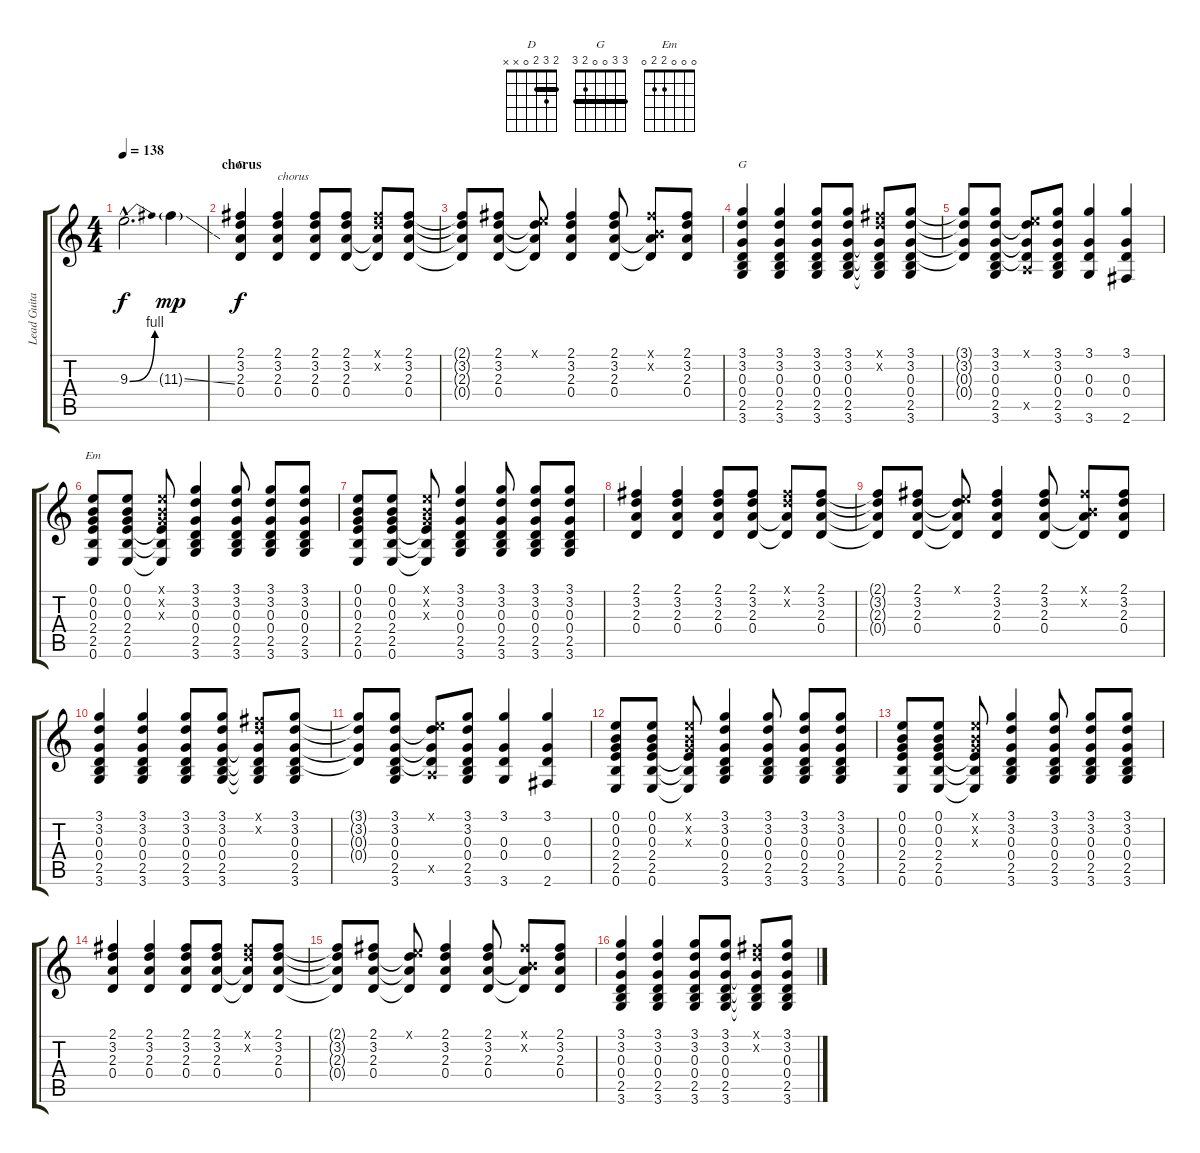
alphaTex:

\track ("Lead Guitar" "Lead Guita") {instrument distortionguitar}
\staff {score tabs}
\tuning (E4 B3 G3 D3 A2 E2) {hide}
\chord ("D" 2 3 2 0 x x) {barre 2}
\chord ("G" 3 3 0 0 2 3) {barre 3}
\chord ("Em" 0 0 0 2 2 0)
\ts (4 4)
\tempo 138
\clef g2
\ks c
9.3{be (bend 0 0 60 4) hac}.2{d dy f} 11.3{ss g}.4{dy mp} |
\section ("" "chorus")
(2.1 3.2 2.3 0.4).4{ch "D" dy f volume 9} (2.1 3.2 2.3 0.4).4{txt "chorus"} (2.1 3.2 2.3 0.4).8 (2.1 3.2 2.3 0.4).8 (2.1{x} 3.2{x} 2.3{t} 0.4{t}).8 (2.1 3.2 2.3 0.4).8 |
(2.1{t} 3.2{t} 2.3{t} 0.4{t}).8 (2.1 3.2 2.3 0.4).8 (0.1{x} 3.2{t} 2.3{t} 0.4{t}).8 (2.1 3.2 2.3 0.4).4 (2.1 3.2 2.3 0.4).8 (2.1{x} 0.2{x} 2.3{t} 0.4{t}).8 (2.1 3.2 2.3 0.4).8 |
(3.1 3.2 0.3 0.4 2.5 3.6).4{ch "G" volume 9} (3.1 3.2 0.3 0.4 2.5 3.6).4 (3.1 3.2 0.3 0.4 2.5 3.6).8 (3.1 3.2 0.3 0.4 2.5 3.6).8 (2.1{x} 3.2{x} 0.3{t} 0.4{t} 2.5{t} 3.6{t}).8 (3.1 3.2 0.3 0.4 2.5 3.6).8 |
(3.1{t} 3.2{t} 0.3{t} 0.4{t}).8 (3.1 3.2 0.3 0.4 2.5 3.6).8 (0.1{x} 3.2{t} 0.3{t} 0.4{t} 0.5{x}).8 (3.1 3.2 0.3 0.4 2.5 3.6).8 (3.1 0.3 0.4 3.6).4 (3.1 0.3 0.4 2.6).4 |
(0.1 0.2 0.3 2.4 2.5 0.6).8{ch "Em" volume 10} (0.1 0.2 0.3 2.4 2.5 0.6).8 (0.1{x} 0.2{x} 0.3{x} 2.4{t} 2.5{t} 0.6{t}).8 (3.1 3.2 0.3 0.4 2.5 3.6).4 (3.1 3.2 0.3 0.4 2.5 3.6).8 (3.1 3.2 0.3 0.4 2.5 3.6).8 (3.1 3.2 0.3 0.4 2.5 3.6).8 |
(0.1 0.2 0.3 2.4 2.5 0.6).8 (0.1 0.2 0.3 2.4 2.5 0.6).8 (0.1{x} 0.2{x} 0.3{x} 2.4{t} 2.5{t} 0.6{t}).8 (3.1 3.2 0.3 0.4 2.5 3.6).4 (3.1 3.2 0.3 0.4 2.5 3.6).8 (3.1 3.2 0.3 0.4 2.5 3.6).8 (3.1 3.2 0.3 0.4 2.5 3.6).8 |
(2.1 3.2 2.3 0.4).4{volume 10} (2.1 3.2 2.3 0.4).4 (2.1 3.2 2.3 0.4).8 (2.1 3.2 2.3 0.4).8 (2.1{x} 3.2{x} 2.3{t} 0.4{t}).8 (2.1 3.2 2.3 0.4).8 |
(2.1{t} 3.2{t} 2.3{t} 0.4{t}).8 (2.1 3.2 2.3 0.4).8 (0.1{x} 3.2{t} 2.3{t} 0.4{t}).8 (2.1 3.2 2.3 0.4).4 (2.1 3.2 2.3 0.4).8 (2.1{x} 0.2{x} 2.3{t} 0.4{t}).8 (2.1 3.2 2.3 0.4).8 |
(3.1 3.2 0.3 0.4 2.5 3.6).4{volume 9} (3.1 3.2 0.3 0.4 2.5 3.6).4 (3.1 3.2 0.3 0.4 2.5 3.6).8 (3.1 3.2 0.3 0.4 2.5 3.6).8 (2.1{x} 3.2{x} 0.3{t} 0.4{t} 2.5{t} 3.6{t}).8 (3.1 3.2 0.3 0.4 2.5 3.6).8 |
(3.1{t} 3.2{t} 0.3{t} 0.4{t}).8 (3.1 3.2 0.3 0.4 2.5 3.6).8 (0.1{x} 3.2{t} 0.3{t} 0.4{t} 0.5{x}).8 (3.1 3.2 0.3 0.4 2.5 3.6).8 (3.1 0.3 0.4 3.6).4 (3.1 0.3 0.4 2.6).4 |
(0.1 0.2 0.3 2.4 2.5 0.6).8{volume 9} (0.1 0.2 0.3 2.4 2.5 0.6).8 (0.1{x} 0.2{x} 0.3{x} 2.4{t} 2.5{t} 0.6{t}).8 (3.1 3.2 0.3 0.4 2.5 3.6).4 (3.1 3.2 0.3 0.4 2.5 3.6).8 (3.1 3.2 0.3 0.4 2.5 3.6).8 (3.1 3.2 0.3 0.4 2.5 3.6).8 |
(0.1 0.2 0.3 2.4 2.5 0.6).8{volume 9} (0.1 0.2 0.3 2.4 2.5 0.6).8 (0.1{x} 0.2{x} 0.3{x} 2.4{t} 2.5{t} 0.6{t}).8 (3.1 3.2 0.3 0.4 2.5 3.6).4 (3.1 3.2 0.3 0.4 2.5 3.6).8 (3.1 3.2 0.3 0.4 2.5 3.6).8 (3.1 3.2 0.3 0.4 2.5 3.6).8 |
(2.1 3.2 2.3 0.4).4{volume 10} (2.1 3.2 2.3 0.4).4 (2.1 3.2 2.3 0.4).8 (2.1 3.2 2.3 0.4).8 (2.1{x} 3.2{x} 2.3{t} 0.4{t}).8 (2.1 3.2 2.3 0.4).8 |
(2.1{t} 3.2{t} 2.3{t} 0.4{t}).8 (2.1 3.2 2.3 0.4).8 (0.1{x} 3.2{t} 2.3{t} 0.4{t}).8 (2.1 3.2 2.3 0.4).4 (2.1 3.2 2.3 0.4).8 (2.1{x} 0.2{x} 2.3{t} 0.4{t}).8 (2.1 3.2 2.3 0.4).8 |
(3.1 3.2 0.3 0.4 2.5 3.6).4{volume 9} (3.1 3.2 0.3 0.4 2.5 3.6).4 (3.1 3.2 0.3 0.4 2.5 3.6).8 (3.1 3.2 0.3 0.4 2.5 3.6).8 (2.1{x} 3.2{x} 0.3{t} 0.4{t} 2.5{t} 3.6{t}).8 (3.1 3.2 0.3 0.4 2.5 3.6).8
